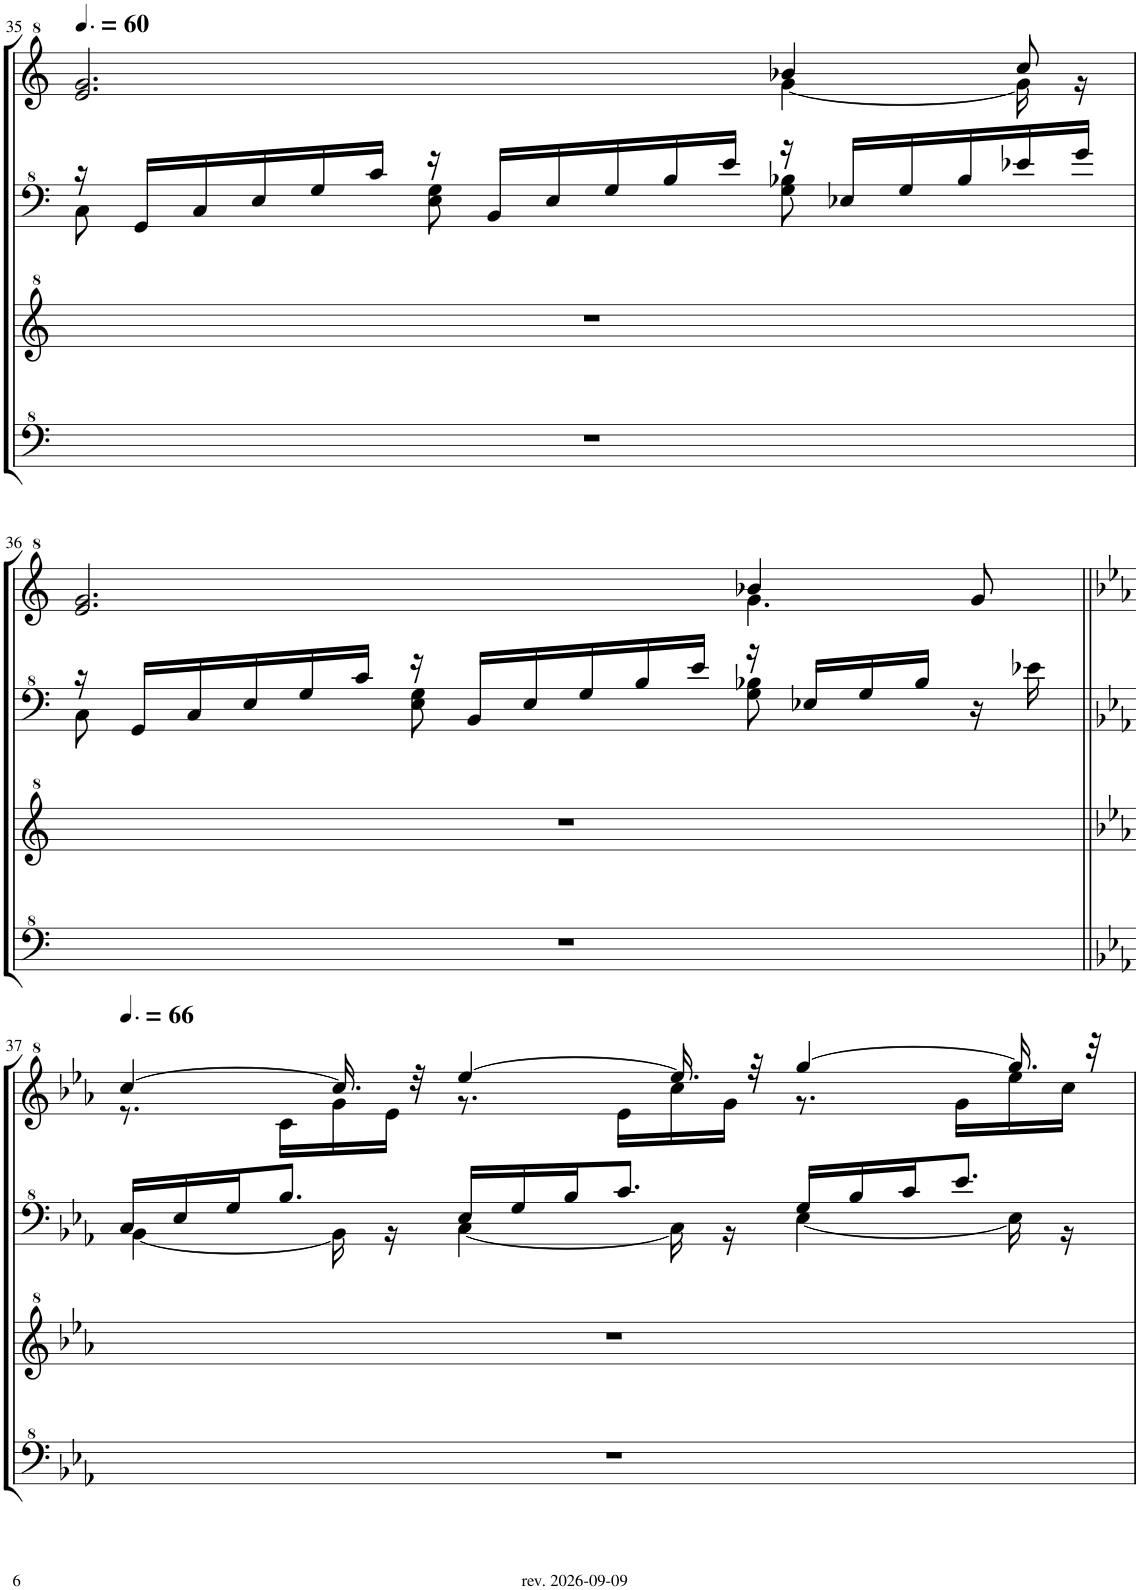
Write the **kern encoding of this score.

**kern	**kern	**kern	**kern
*part1	*part1	*part1	*part1
*staff4	*staff3	*staff2	*staff1
*I"Model III	*	*	*
!!LO:PB:g=z
*clefF^4	*clefG^2	*clefF^4	*clefG^2
*k[]	*k[]	*k[]	*k[]
*M9/8	*M9/8	*M9/8	*M9/8
*MM90	*MM90	*MM90	*MM90
=35	=35	=35	=35
*	*	*^	*^
8%9r	8%9r	16r	8c\	2.ee/ 2.gg/	2.ryy
.	.	16G/LL	.	.	.
.	.	16c/	4ryy	.	.
.	.	16e/	.	.	.
.	.	16g/	.	.	.
.	.	16cc/JJ	.	.	.
.	.	16r	8e\ 8g\	.	.
.	.	16B/LL	.	.	.
.	.	16e/	4ryy	.	.
.	.	16g/	.	.	.
.	.	16b/	.	.	.
.	.	16ee/JJ	.	.	.
.	.	16r	8g\ 8b-X\	4bb-X/	[4gg\
.	.	16e-X/LL	.	.	.
.	.	16g/	4ryy	.	.
.	.	16b-/	.	.	.
.	.	16ee-X/	.	8ccc/	16gg\]
.	.	16gg/JJ	.	.	16r
!!LO:LB:g=z	!!
=36	=36	=36	=36	=36	=36
8%9r	8%9r	16r	8c\	2.ee/ 2.gg/	2.ryy
.	.	16G/LL	.	.	.
.	.	16c/	4ryy	.	.
.	.	16e/	.	.	.
.	.	16g/	.	.	.
.	.	16cc/JJ	.	.	.
.	.	16r	8e\ 8g\	.	.
.	.	16B/LL	.	.	.
.	.	16e/	4ryy	.	.
.	.	16g/	.	.	.
.	.	16b/	.	.	.
.	.	16ee/JJ	.	.	.
.	.	16r	8g\ 8b-X\	4bb-X/	4.gg\
.	.	16e-X/LL	.	.	.
.	.	16g/	4ryy	.	.
.	.	16b-/JJ	.	.	.
.	.	16r	.	8gg/	.
.	.	16ee-X\	.	.	.
!!LO:LB:g=z	!!
=37||	=37||	=37||	=37||	=37||	=37||
*k[b-e-a-]	*k[b-e-a-]	*k[b-e-a-]	*	*k[b-e-a-]	*
*	*	*	*	*MM99	*
8%9r	8%9r	16c/LL	[4B-\	[4ccc/	8.r
.	.	16e-/	.	.	.
.	.	16g/J	.	.	.
.	.	8.b-/J	.	.	16cc\LL
.	.	.	16B-\]	16.ccc/]	16gg\
.	.	.	16r	.	16ee-\JJ
.	.	.	.	32r	.
.	.	16e-/LL	[4c\	[4eee-/	8.r
.	.	16g/	.	.	.
.	.	16b-/J	.	.	.
.	.	8.cc/J	.	.	16ee-\LL
.	.	.	16c\]	16.eee-/]	16ccc\
.	.	.	16r	.	16gg\JJ
.	.	.	.	32r	.
.	.	16g/LL	[4e-\	[4ggg/	8.r
.	.	16b-/	.	.	.
.	.	16cc/J	.	.	.
.	.	8.ee-/J	.	.	16gg\LL
.	.	.	16e-\]	16.ggg/]	16eee-\
.	.	.	16r	.	16ccc\JJ
.	.	.	.	32r	.
*	*	*v	*v	*	*
*	*	*	*v	*v
=	=	=	=
*-	*-	*-	*-
